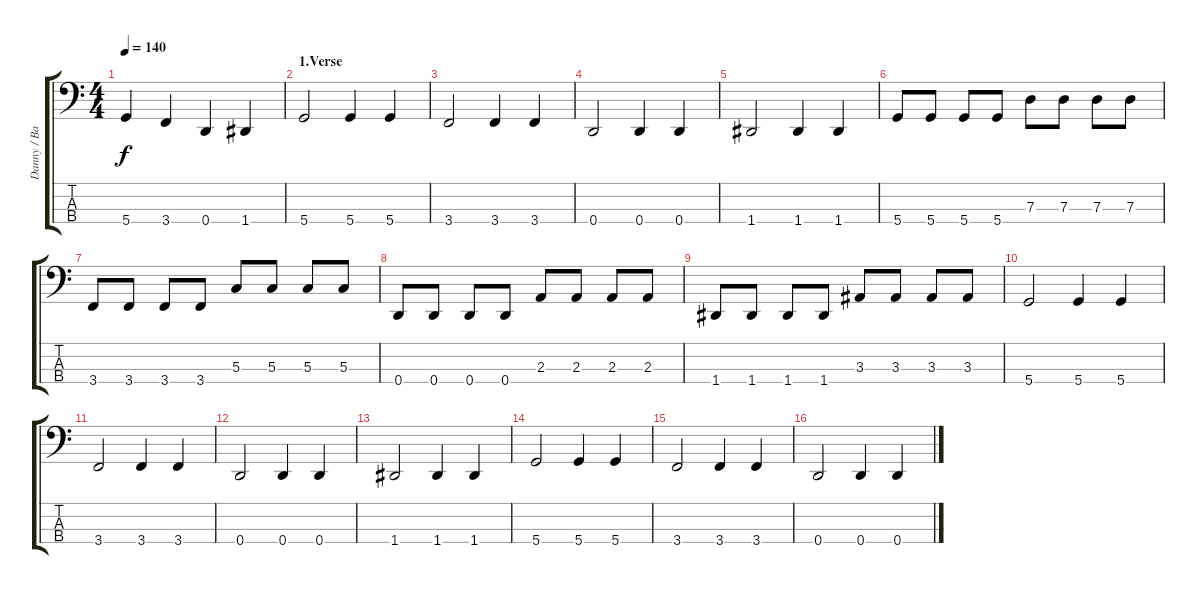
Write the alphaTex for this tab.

\track ("Danny / Bass" "Danny / Ba") {instrument electricbasspick}
\staff {score tabs}
\tuning (F2 C2 G1 D1) {hide}
\ts (4 4)
\tempo 140
\clef f4
\ks c
5.4.4{dy f} 3.4.4 0.4.4 1.4.4 |
\section ("" "1.Verse")
5.4.2 5.4.4 5.4.4 |
3.4.2 3.4.4 3.4.4 |
0.4.2 0.4.4 0.4.4 |
1.4.2 1.4.4 1.4.4 |
5.4.8 5.4.8 5.4.8 5.4.8 7.3.8 7.3.8 7.3.8 7.3.8 |
3.4.8 3.4.8 3.4.8 3.4.8 5.3.8 5.3.8 5.3.8 5.3.8 |
0.4.8 0.4.8 0.4.8 0.4.8 2.3.8 2.3.8 2.3.8 2.3.8 |
1.4.8 1.4.8 1.4.8 1.4.8 3.3.8 3.3.8 3.3.8 3.3.8 |
5.4.2 5.4.4 5.4.4 |
3.4.2 3.4.4 3.4.4 |
0.4.2 0.4.4 0.4.4 |
1.4.2 1.4.4 1.4.4 |
5.4.2 5.4.4 5.4.4 |
3.4.2 3.4.4 3.4.4 |
0.4.2 0.4.4 0.4.4
